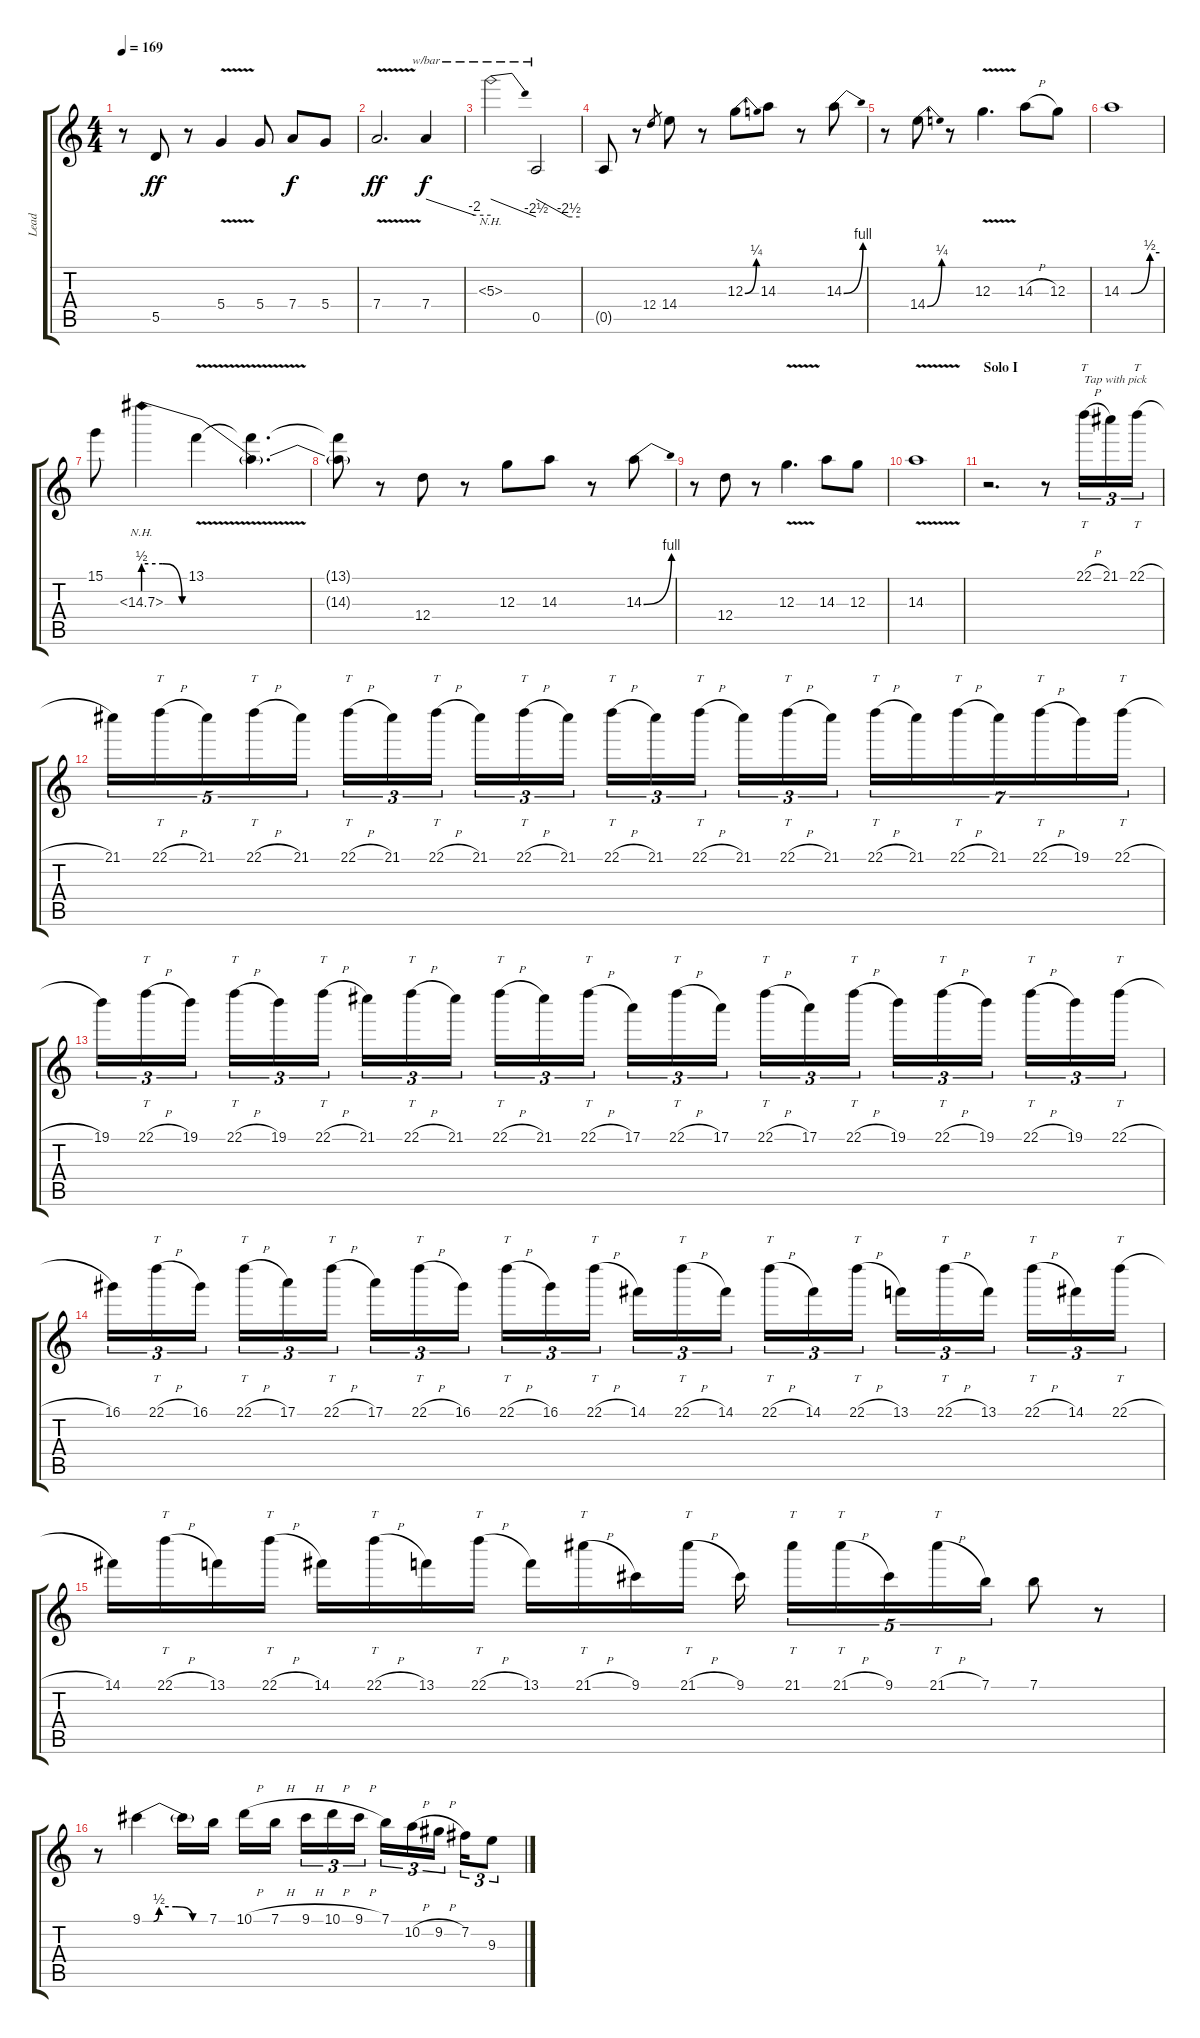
\track ("Lead" "Lead") {instrument distortionguitar}
\staff {score tabs}
\tuning (E4 B3 G3 D3 A2 E2) {hide}
\ts (4 4)
\tempo 169
\clef g2
\ks c
r.8{dy ff} 5.5.8 r.8 5.4{v}.4 5.4.8 7.4.8{dy f} 5.4.8 |
7.4{v}.2{d dy ff} 7.4.4{tbe (custom default 0 0 45 -8 60 -8) dy f} |
5.3{nh}.2{tbe (dive default 0 0 60 -10)} 0.5.2{tbe (custom default 0 0 45 -10 60 -10)} |
0.5{t}.8 r.8 12.4.8{gr} 14.4.8 r.8 12.3{be (bend 0 0 60 1)}.8 14.3.8 r.8 14.3{be (bend 0 0 60 4)}.8 |
r.8 14.4{be (bend 0 0 60 1)}.8 r.8 12.3{v}.4{d} 14.3{h}.8 12.3.8 |
14.3{be (custom 0 0 15 0 45 2 60 2)}.1 |
15.1.8 14.3{be (custom 0 2 5 2 10 0 30 0 60 0) nh}.4 13.1{v}.4 (13.1{t} 14.3{t}).4{d} |
(13.1{t} 14.3{t}).8 r.8 12.4.8 r.8 12.3.8 14.3.8 r.8 14.3{be (bend 0 0 60 4)}.8 |
r.8 12.4.8 r.8 12.3{v}.4{d} 14.3.8 12.3.8 |
14.3{v}.1 |
\section ("" "Solo I")
r.2{d} r.8 22.1{h}.16{tt tu (3 2) txt "Tap with pick"} 21.1.16{tu (3 2)} 22.1{h}.16{tt tu (3 2)} |
21.1.16{tu (5 4)} 22.1{h}.16{tt tu (5 4)} 21.1.16{tu (5 4)} 22.1{h}.16{tt tu (5 4)} 21.1.16{tu (5 4)} 22.1{h}.16{tt tu (3 2)} 21.1.16{tu (3 2)} 22.1{h}.16{tt tu (3 2)} 21.1.16{tu (3 2)} 22.1{h}.16{tt tu (3 2)} 21.1.16{tu (3 2)} 22.1{h}.16{tt tu (3 2)} 21.1.16{tu (3 2)} 22.1{h}.16{tt tu (3 2)} 21.1.16{tu (3 2)} 22.1{h}.16{tt tu (3 2)} 21.1.16{tu (3 2)} 22.1{h}.16{tt tu (7 4)} 21.1.16{tu (7 4)} 22.1{h}.16{tt tu (7 4)} 21.1.16{tu (7 4)} 22.1{h}.16{tt tu (7 4)} 19.1.16{tu (7 4)} 22.1{h}.16{tt tu (7 4)} |
19.1.16{tu (3 2)} 22.1{h}.16{tt tu (3 2)} 19.1.16{tu (3 2)} 22.1{h}.16{tt tu (3 2)} 19.1.16{tu (3 2)} 22.1{h}.16{tt tu (3 2)} 21.1.16{tu (3 2)} 22.1{h}.16{tt tu (3 2)} 21.1.16{tu (3 2)} 22.1{h}.16{tt tu (3 2)} 21.1.16{tu (3 2)} 22.1{h}.16{tt tu (3 2)} 17.1.16{tu (3 2)} 22.1{h}.16{tt tu (3 2)} 17.1.16{tu (3 2)} 22.1{h}.16{tt tu (3 2)} 17.1.16{tu (3 2)} 22.1{h}.16{tt tu (3 2)} 19.1.16{tu (3 2)} 22.1{h}.16{tt tu (3 2)} 19.1.16{tu (3 2)} 22.1{h}.16{tt tu (3 2)} 19.1.16{tu (3 2)} 22.1{h}.16{tt tu (3 2)} |
16.1.16{tu (3 2)} 22.1{h}.16{tt tu (3 2)} 16.1.16{tu (3 2)} 22.1{h}.16{tt tu (3 2)} 17.1.16{tu (3 2)} 22.1{h}.16{tt tu (3 2)} 17.1.16{tu (3 2)} 22.1{h}.16{tt tu (3 2)} 16.1.16{tu (3 2)} 22.1{h}.16{tt tu (3 2)} 16.1.16{tu (3 2)} 22.1{h}.16{tt tu (3 2)} 14.1.16{tu (3 2)} 22.1{h}.16{tt tu (3 2)} 14.1.16{tu (3 2)} 22.1{h}.16{tt tu (3 2)} 14.1.16{tu (3 2)} 22.1{h}.16{tt tu (3 2)} 13.1.16{tu (3 2)} 22.1{h}.16{tt tu (3 2)} 13.1.16{tu (3 2)} 22.1{h}.16{tt tu (3 2)} 14.1.16{tu (3 2)} 22.1{h}.16{tt tu (3 2)} |
14.1.16 22.1{h}.16{tt} 13.1.16 22.1{h}.16{tt} 14.1.16 22.1{h}.16{tt} 13.1.16 22.1{h}.16{tt} 13.1.16 21.1{h}.16{tt} 9.1.16 21.1{h}.16{tt} 9.1.16 21.1.16{tt tu (5 4)} 21.1{h}.16{tt tu (5 4)} 9.1.16{tu (5 4)} 21.1{h}.16{tt tu (5 4)} 7.1.16{tu (5 4)} 7.1.8 r.8 |
r.8 9.1{be (custom 0 0 10 0 15 2 30 2 45 0 60 0)}.4 9.1{t}.16 7.1.16 10.1{h}.16 7.1{h}.16 9.1{h}.16{tu (3 2)} 10.1{h}.16{tu (3 2)} 9.1{h}.16{tu (3 2)} 7.1.16{tu (3 2)} 10.2{h}.16{tu (3 2)} 9.2{h}.16{tu (3 2)} 7.2.16{tu (3 2)} 9.3{h}.8{tu (3 2)}
